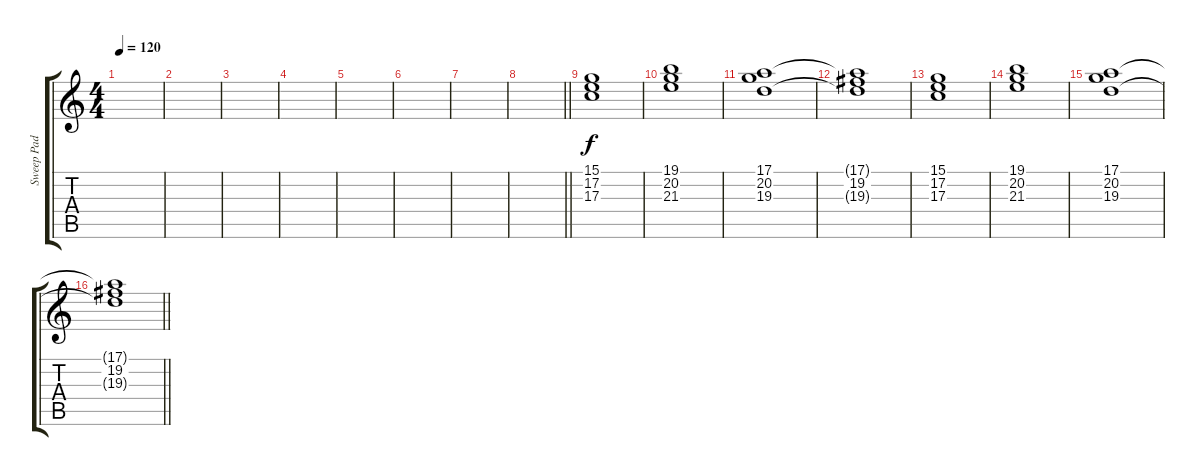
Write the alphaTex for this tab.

\track ("Sweep Pad" "Sweep Pad") {instrument pad2warm}
\staff {score tabs}
\tuning (E4 B3 G3 D3 A2 E2) {hide}
\ts (4 4)
\tempo 120
\clef g2
\ks c
|
|
|
|
|
|
|
\barLineRight lightlight
|
(15.1 17.2 17.3).1 |
(19.1 20.2 21.3).1 |
(17.1 20.2 19.3).1 |
(17.1{t} 19.2 19.3{t}).1 |
(15.1 17.2 17.3).1 |
(19.1 20.2 21.3).1 |
(17.1 20.2 19.3).1 |
\barLineRight lightlight
(17.1{t} 19.2 19.3{t}).1
